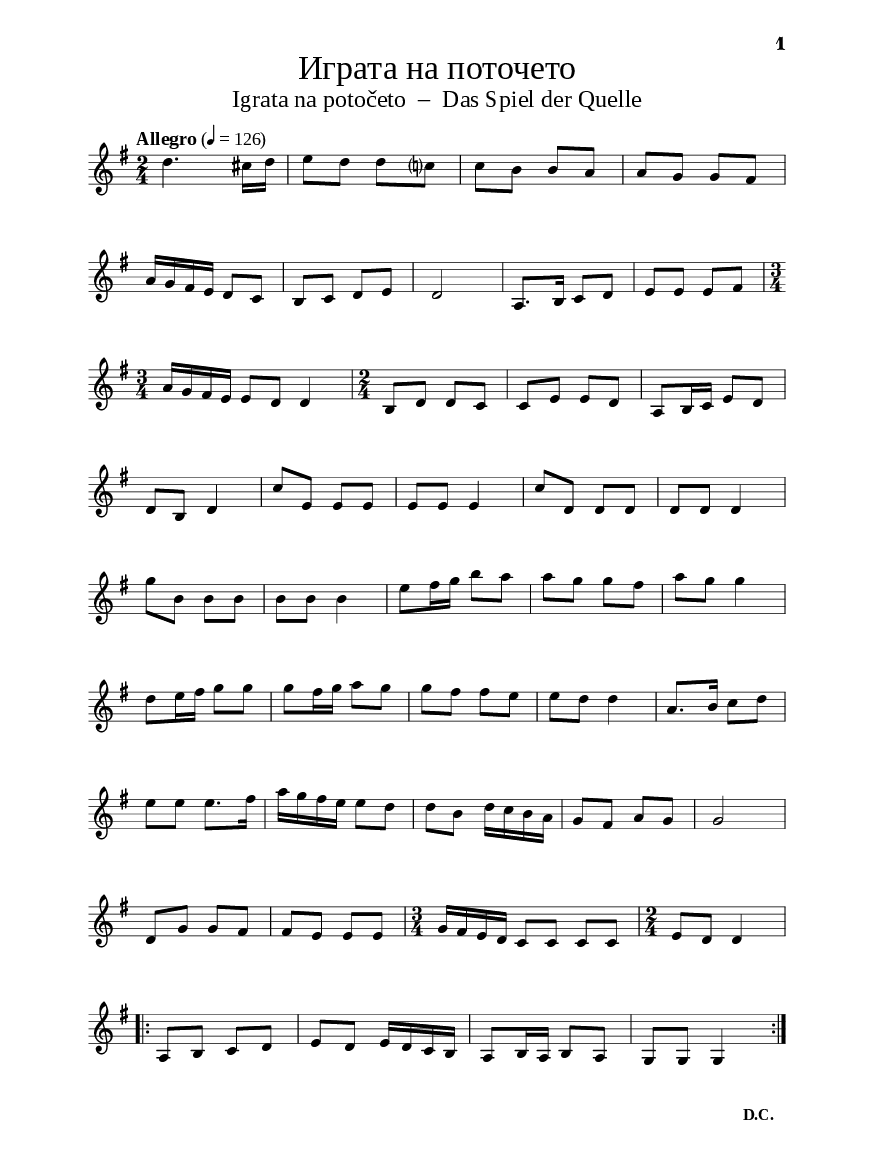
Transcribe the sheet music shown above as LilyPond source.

\version "2.24.3"

% include paper part and global functions
\include "include/globals.ily"

\bookpart {
  \label #'ref172
  \tocItem \markup "Играта на поточето – Igrata na potočeto"
  \include "include/bookpart-paper.ily"

  \score {
    \include "include/score-layout.ily"

    \new Voice \absolute {
      \clef treble
      \key g \major
      \time 2/4
      \tempoFunc "Allegro" 4 "126"
      %\autoBeamOff
      d''4. cis''16 d''16 | % 2
      e''8 d''8 d''8 c''?8 | % 3
      c''8 b'8 b'8 a'8 | % 4
      a'8 g'8 g'8 fis'8 \break | % 5
      a'16 g'16 fis'16 e'16 d'8 c'8 | % 6
      b8 c'8 d'8 e'8 | % 7
      d'2 | % 8
      a8. b16 c'8 d'8 | % 9
      e'8 e'8 e'8 fis'8 \break

      \time 3/4  a'16 g'16 fis'16 e'16 e'8 d'8 d'4 | % 11
      \time 2/4  b8 d'8 d'8 c'8 | % 12
      c'8 e'8 e'8 d'8 | % 13
      a8 b16 c'16 e'8 d'8 \break | % 14
      d'8 b8 d'4 | % 15
      c''8 e'8 e'8 e'8 | % 16
      e'8 e'8 e'4 | % 17
      c''8 d'8 d'8 d'8 | % 18
      d'8 d'8 d'4 \break | % 19
      g''8 b'8 b'8 b'8 |
      b'8 b'8 b'4 | % 21
      e''8 fis''16 g''16 b''8 a''8 | % 22
      a''8 g''8 g''8 fis''8 | % 23
      a''8 g''8 g''4 \break | % 24
      d''8 e''16 fis''16 g''8 g''8 | % 25
      g''8 fis''16 g''16 a''8 g''8 | % 26
      g''8 fis''8 fis''8 e''8 | % 27
      e''8 d''8 d''4 | % 28
      a'8. b'16 c''8 d''8 \break | % 29
      e''8 e''8 e''8. fis''16 |
      a''16 g''16 fis''16 e''16 e''8 d''8 | % 31
      d''8 b'8 d''16 c''16 b'16 a'16 | % 32
      g'8 fis'8 a'8 g'8 | % 33
      g'2 \break | % 34
      d'8 g'8 g'8 fis'8 | % 35
      fis'8 e'8 e'8 e'8 | % 36
      \time 3/4  g'16 fis'16 e'16 d'16 \autoBeamOff c'8 [c'8] c'8 [c'8] | \autoBeamOn % 37
      \time 2/4  e'8 d'8 d'4 \break | % 38
      \bar ".|:-|"
      a8 b8 c'8 d'8 | % 39
      e'8 d'8 e'16 d'16 c'16 b16 |
      a8 b16 a16 b8 a8 | % 41
      g8 g8 g4
      \bar ":|."
    }

    %\addlyrics {}
    %\addlyrics {}

    \header {
      title = \titleFunc "Играта на поточето" "Igrata na potočeto  –  Das Spiel der Quelle"
    }

    \midi{}

  } % score

  \markup \empty-one
  \markup \dc-one "D.C."

  % include foreign translation(s) of the song
  % \include "../../lyrics/de/000_empty_template_lyrics_de.ly"

} % bookpart

% Più mosso
%
